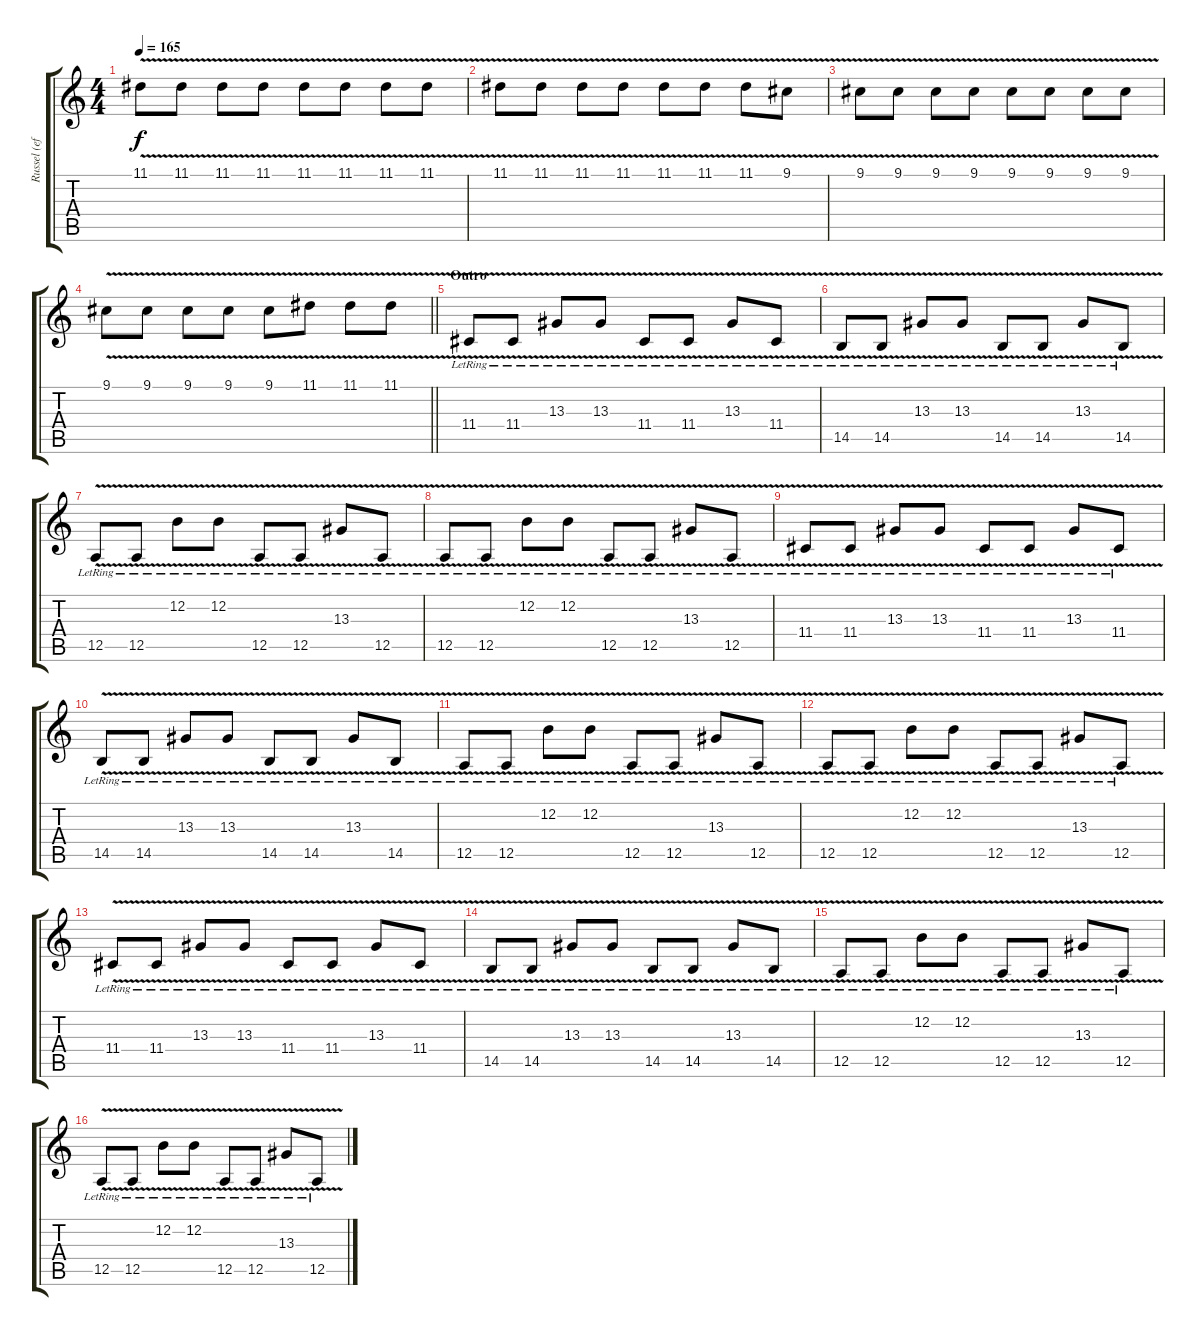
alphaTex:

\track ("Russel (effect)" "Russel (ef") {instrument lead1square}
\staff {score tabs}
\tuning (E4 B3 G3 D3 A2 E2) {hide}
\ts (4 4)
\tempo 165
\clef g2
\ks c
11.1{v}.8{dy f} 11.1{v}.8 11.1{v}.8 11.1{v}.8 11.1{v}.8 11.1{v}.8 11.1{v}.8 11.1{v}.8 |
11.1{v}.8 11.1{v}.8 11.1{v}.8 11.1{v}.8 11.1{v}.8 11.1{v}.8 11.1{v}.8 9.1{v}.8 |
9.1{v}.8 9.1{v}.8 9.1{v}.8 9.1{v}.8 9.1{v}.8 9.1{v}.8 9.1{v}.8 9.1{v}.8 |
\barLineRight lightlight
9.1{v}.8 9.1{v}.8 9.1{v}.8 9.1{v}.8 9.1{v}.8 11.1{v}.8 11.1{v}.8 11.1{v}.8 |
\section ("" "Outro")
11.4{v lr}.8 11.4{v lr}.8 13.3{v lr}.8 13.3{v lr}.8 11.4{v lr}.8 11.4{v lr}.8 13.3{v lr}.8 11.4{v lr}.8 |
14.5{v lr}.8 14.5{v lr}.8 13.3{v lr}.8 13.3{v lr}.8 14.5{v lr}.8 14.5{v lr}.8 13.3{v lr}.8 14.5{v lr}.8 |
12.5{v lr}.8 12.5{v lr}.8 12.2{v lr}.8 12.2{v lr}.8 12.5{v lr}.8 12.5{v lr}.8 13.3{v lr}.8 12.5{v lr}.8 |
12.5{v lr}.8 12.5{v lr}.8 12.2{v lr}.8 12.2{v lr}.8 12.5{v lr}.8 12.5{v lr}.8 13.3{v lr}.8 12.5{v lr}.8 |
11.4{v lr}.8 11.4{v lr}.8 13.3{v lr}.8 13.3{v lr}.8 11.4{v lr}.8 11.4{v lr}.8 13.3{v lr}.8 11.4{v lr}.8 |
14.5{v lr}.8 14.5{v lr}.8 13.3{v lr}.8 13.3{v lr}.8 14.5{v lr}.8 14.5{v lr}.8 13.3{v lr}.8 14.5{v lr}.8 |
12.5{v lr}.8 12.5{v lr}.8 12.2{v lr}.8 12.2{v lr}.8 12.5{v lr}.8 12.5{v lr}.8 13.3{v lr}.8 12.5{v lr}.8 |
12.5{v lr}.8 12.5{v lr}.8 12.2{v lr}.8 12.2{v lr}.8 12.5{v lr}.8 12.5{v lr}.8 13.3{v lr}.8 12.5{v lr}.8 |
11.4{v lr}.8 11.4{v lr}.8 13.3{v lr}.8 13.3{v lr}.8 11.4{v lr}.8 11.4{v lr}.8 13.3{v lr}.8 11.4{v lr}.8 |
14.5{v lr}.8 14.5{v lr}.8 13.3{v lr}.8 13.3{v lr}.8 14.5{v lr}.8 14.5{v lr}.8 13.3{v lr}.8 14.5{v lr}.8 |
12.5{v lr}.8 12.5{v lr}.8 12.2{v lr}.8 12.2{v lr}.8 12.5{v lr}.8 12.5{v lr}.8 13.3{v lr}.8 12.5{v lr}.8 |
12.5{v lr}.8 12.5{v lr}.8 12.2{v lr}.8 12.2{v lr}.8 12.5{v lr}.8 12.5{v lr}.8 13.3{v lr}.8 12.5{v lr}.8
